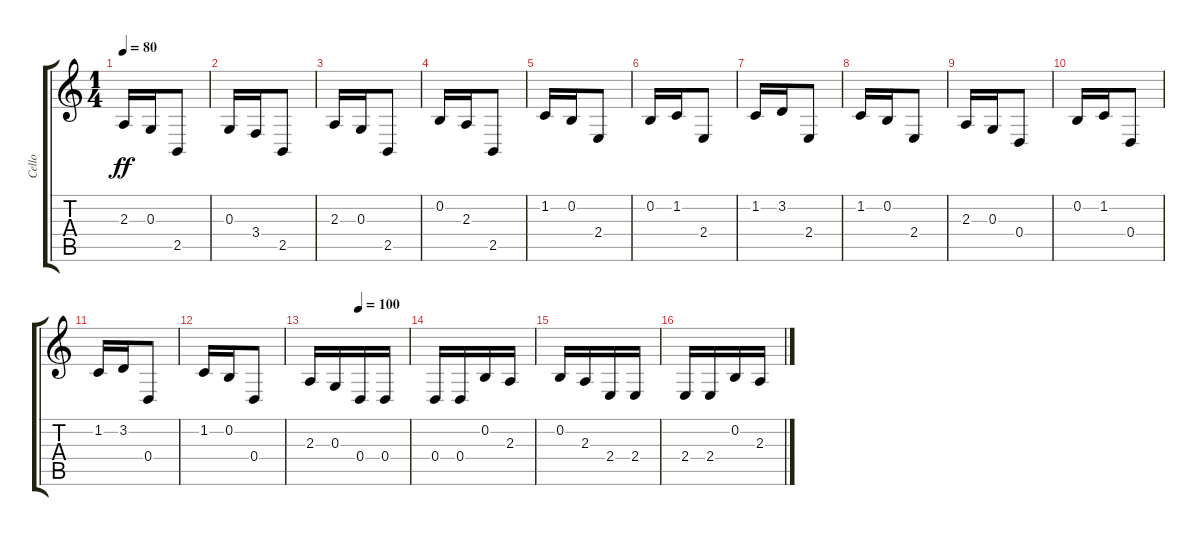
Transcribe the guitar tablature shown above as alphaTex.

\track ("Cello" "Cello") {instrument cello}
\staff {score tabs}
\tuning (E4 B3 G3 D3 A2 E2) {hide}
\ts (1 4)
\tempo 80
\clef g2
\ks c
2.3.16{dy ff} 0.3.16 2.5.8 |
0.3.16 3.4.16 2.5.8 |
2.3.16 0.3.16 2.5.8 |
0.2.16 2.3.16 2.5.8 |
1.2.16 0.2.16 2.4.8 |
0.2.16 1.2.16 2.4.8 |
1.2.16 3.2.16 2.4.8 |
1.2.16 0.2.16 2.4.8 |
2.3.16 0.3.16 0.4.8 |
0.2.16 1.2.16 0.4.8 |
1.2.16 3.2.16 0.4.8 |
1.2.16 0.2.16 0.4.8 |
\tempo (100 0.5)
2.3.16 0.3.16 0.4.16 0.4.16 |
0.4.16 0.4.16 0.2.16 2.3.16 |
0.2.16 2.3.16 2.4.16 2.4.16 |
2.4.16 2.4.16 0.2.16 2.3.16
